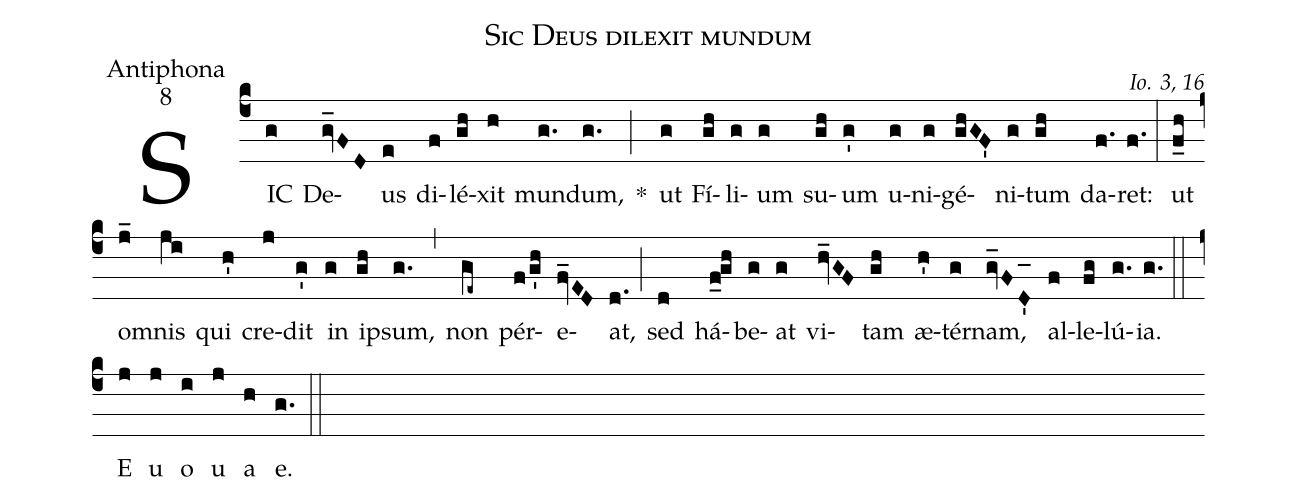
name:Sic Deus dilexit mundum;
office-part:Antiphona;
mode:8;
commentary:Io. 3, 16;
%%
(c4)
SIC(g) De(gv_FD)us(e) di(f)lé(gh)xit(h) mun(g.)dum,(g.) *(;)
ut(g) Fí(gh)li(g)um(g) su(gh)um(g') u(g)ni(g)gé(ghGF')ni(g)tum(gh) da(f.)ret:(f.) (:)
ut(f_h) om(j_)nis(ji) qui(h') cre(j)dit(g') in(g) ip(gh)sum,(g.) (,)
non(ge~) pér(f/g'h)e(fv_ED)at,(d.) (;)
sed(d) há(f_0!gh)be(g)at(g) vi(hv_GF)tam(gh) æ(h')tér(g)nam,(gv_FD'_) al(f)le(fg)lú(g.)ia.(g.) (::)
E(j) u(j) o(i) u(j) a(h) e.(g.) (::)
